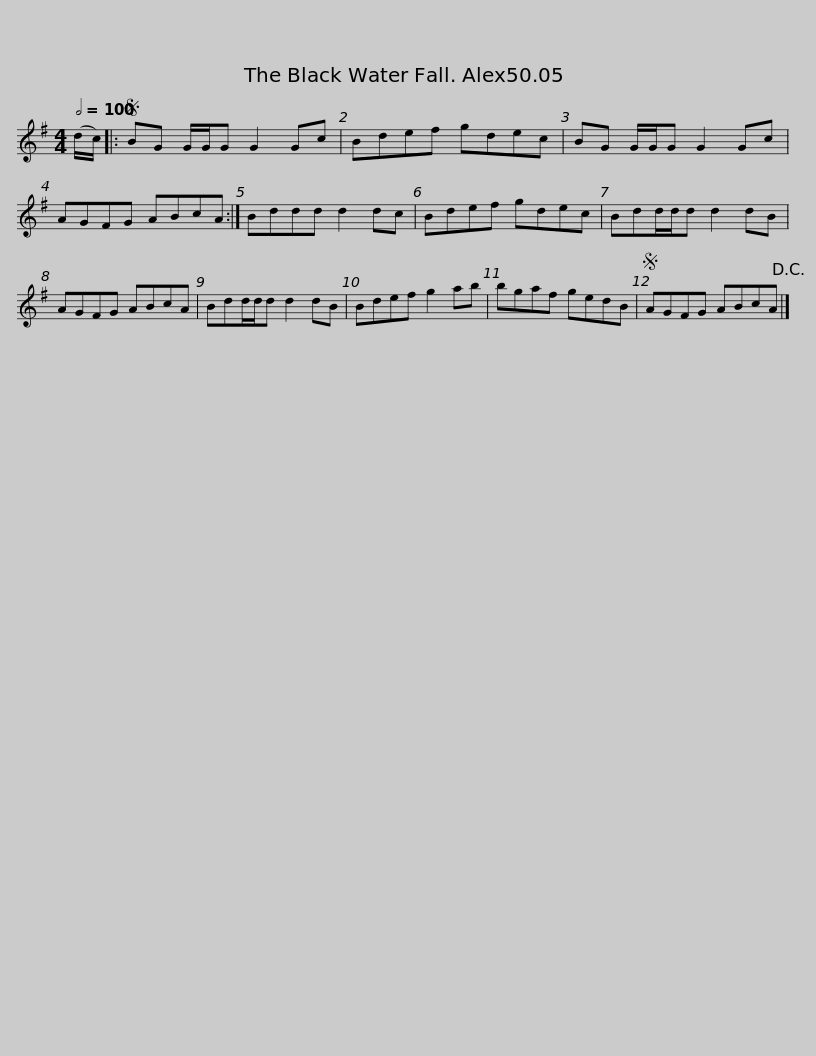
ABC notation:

X:1
L:1/8
Q:1/2=100
M:4/4
I:linebreak $
K:G
V:1 treble
V:1
 (d/c/) |:S BG G/G/G G2 Gc | Bdef gdec | BG G/G/G G2 Gc | AGFG ABcA :| %5
 Bddd d2 dc |$ Bdef gdec | Bdd/d/d d2 dB | AGFG ABcA | Bdd/d/d d2 dB | %10
 Bdef g2 ab |$ bgaf gedB |S AGFG ABcA!D.C.! |] %13
